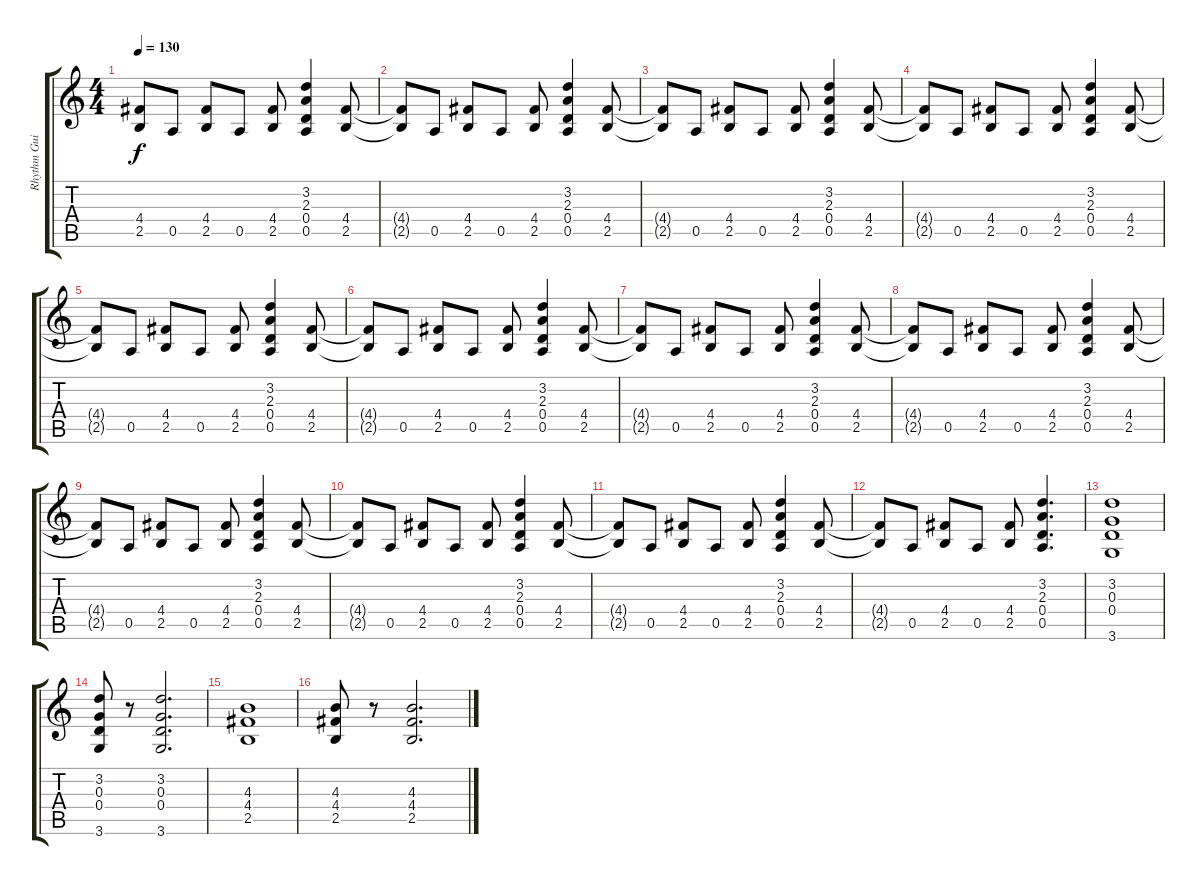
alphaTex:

\track ("Rhythm Guitar 2" "Rhythm Gui") {instrument overdrivenguitar}
\staff {score tabs}
\tuning (E4 B3 G3 D3 A2 E2) {hide}
\ts (4 4)
\tempo 130
\clef g2
\ks c
(4.4{t} 2.5{t}).8{dy f} 0.5.8 (4.4 2.5).8 0.5.8 (4.4 2.5).8 (3.2 2.3 0.4 0.5).4 (4.4 2.5).8 |
(4.4{t} 2.5{t}).8 0.5.8 (4.4 2.5).8 0.5.8 (4.4 2.5).8 (3.2 2.3 0.4 0.5).4 (4.4 2.5).8 |
(4.4{t} 2.5{t}).8 0.5.8 (4.4 2.5).8 0.5.8 (4.4 2.5).8 (3.2 2.3 0.4 0.5).4 (4.4 2.5).8 |
(4.4{t} 2.5{t}).8 0.5.8 (4.4 2.5).8 0.5.8 (4.4 2.5).8 (3.2 2.3 0.4 0.5).4 (4.4 2.5).8 |
(4.4{t} 2.5{t}).8 0.5.8 (4.4 2.5).8 0.5.8 (4.4 2.5).8 (3.2 2.3 0.4 0.5).4 (4.4 2.5).8 |
(4.4{t} 2.5{t}).8 0.5.8 (4.4 2.5).8 0.5.8 (4.4 2.5).8 (3.2 2.3 0.4 0.5).4 (4.4 2.5).8 |
(4.4{t} 2.5{t}).8 0.5.8 (4.4 2.5).8 0.5.8 (4.4 2.5).8 (3.2 2.3 0.4 0.5).4 (4.4 2.5).8 |
(4.4{t} 2.5{t}).8 0.5.8 (4.4 2.5).8 0.5.8 (4.4 2.5).8 (3.2 2.3 0.4 0.5).4 (4.4 2.5).8 |
(4.4{t} 2.5{t}).8 0.5.8 (4.4 2.5).8 0.5.8 (4.4 2.5).8 (3.2 2.3 0.4 0.5).4 (4.4 2.5).8 |
(4.4{t} 2.5{t}).8 0.5.8 (4.4 2.5).8 0.5.8 (4.4 2.5).8 (3.2 2.3 0.4 0.5).4 (4.4 2.5).8 |
(4.4{t} 2.5{t}).8 0.5.8 (4.4 2.5).8 0.5.8 (4.4 2.5).8 (3.2 2.3 0.4 0.5).4 (4.4 2.5).8 |
(4.4{t} 2.5{t}).8 0.5.8 (4.4 2.5).8 0.5.8 (4.4 2.5).8 (3.2 2.3 0.4 0.5).4{d} |
(3.2 0.3 0.4 3.6).1 |
(3.2 0.3 0.4 3.6).8 r.8 (3.2 0.3 0.4 3.6).2{d} |
(4.3 4.4 2.5).1 |
(4.3 4.4 2.5).8 r.8 (4.3 4.4 2.5).2{d}
